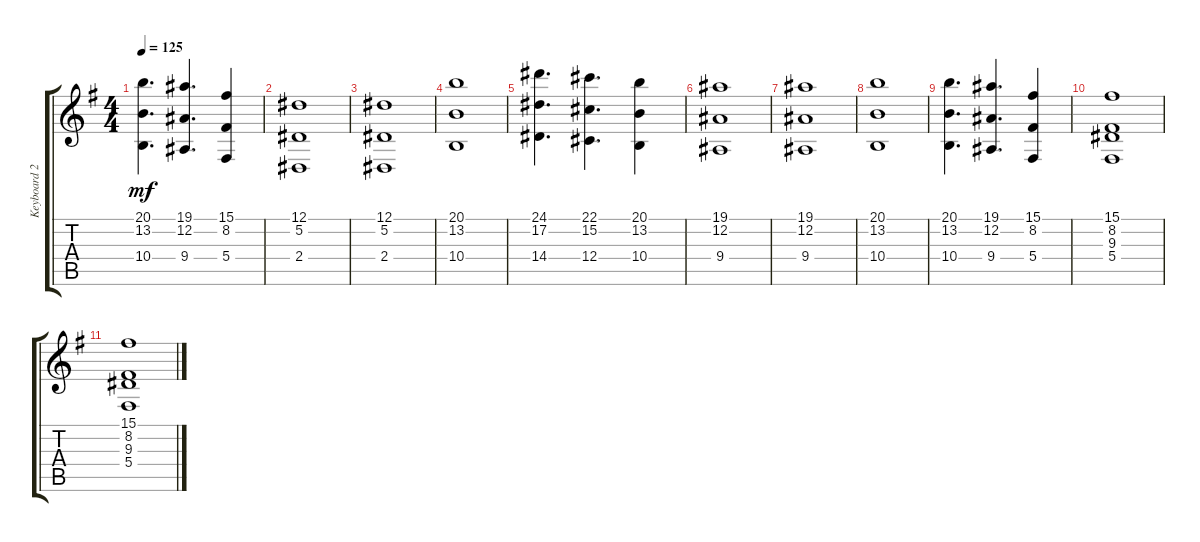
\track ("Keyboard 2" "Keyboard 2") {instrument pad8sweep}
\staff {score tabs}
\tuning (Eb4 Bb3 Gb3 Db3 Ab2 Eb2) {hide}
\ts (4 4)
\tempo 125
\clef g2
\ks eminor
(20.1 13.2 10.4).4{d dy mf} (19.1 12.2 9.4).4{d} (15.1 8.2 5.4).4 |
(12.1 5.2 2.4).1 |
(12.1 5.2 2.4).1 |
(20.1 13.2 10.4).1 |
(24.1 17.2 14.4).4{d} (22.1 15.2 12.4).4{d} (20.1 13.2 10.4).4 |
(19.1 12.2 9.4).1 |
(19.1 12.2 9.4).1 |
(20.1 13.2 10.4).1 |
(20.1 13.2 10.4).4{d} (19.1 12.2 9.4).4{d} (15.1 8.2 5.4).4 |
(15.1 8.2 9.3 5.4).1 |
(15.1 8.2 9.3 5.4).1
